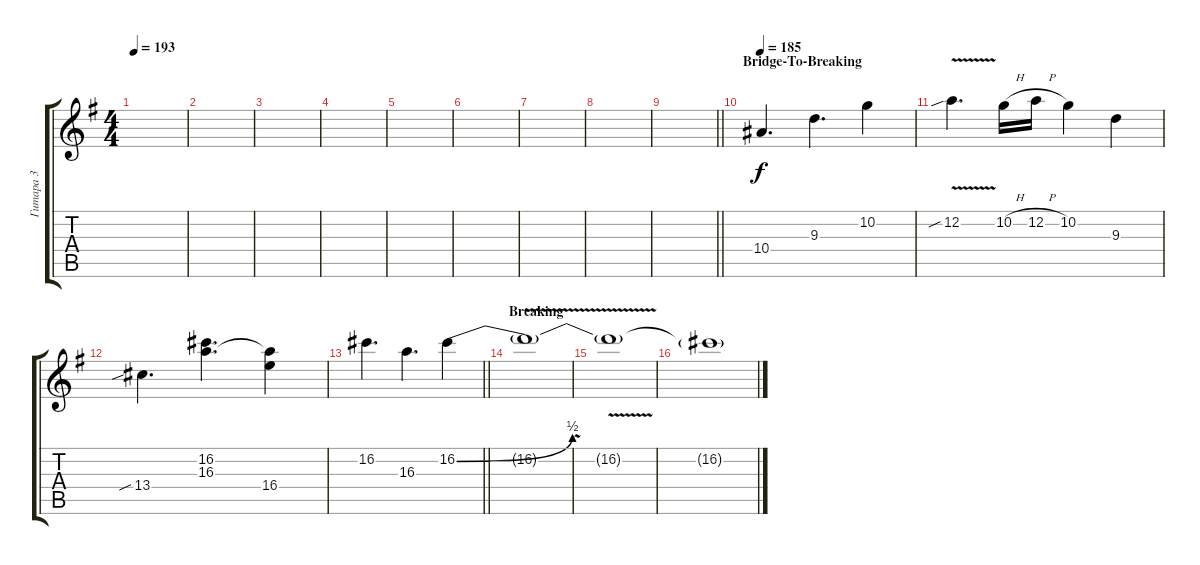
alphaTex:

\track ("Гитара 3" "Гитара 3") {instrument distortionguitar}
\staff {score tabs}
\tuning (D4 A3 F3 C3 G2 D2) {hide}
\ts (4 4)
\tempo 193
\clef g2
\ks eminor
|
|
|
|
|
|
|
|
\barLineRight lightlight
|
\section ("" "Bridge-To-Breaking")
\tempo 185
10.4.4{d volume 11} 9.3.4{d} 10.2.4 |
12.2{v sib}.4{d} 10.2{h}.16 12.2{h}.16 10.2.4 9.3.4 |
13.4{sib}.4{d} (16.2 16.3).4{d} (16.3{t} 16.4).4 |
\barLineRight lightlight
16.2.4{d} 16.3.4{d} 16.2{be (bend 0 0 60 2)}.4 |
\section ("" "Breaking")
16.2{v t}.1 |
16.2{t}.1 |
16.2{t}.1{volume 0}
